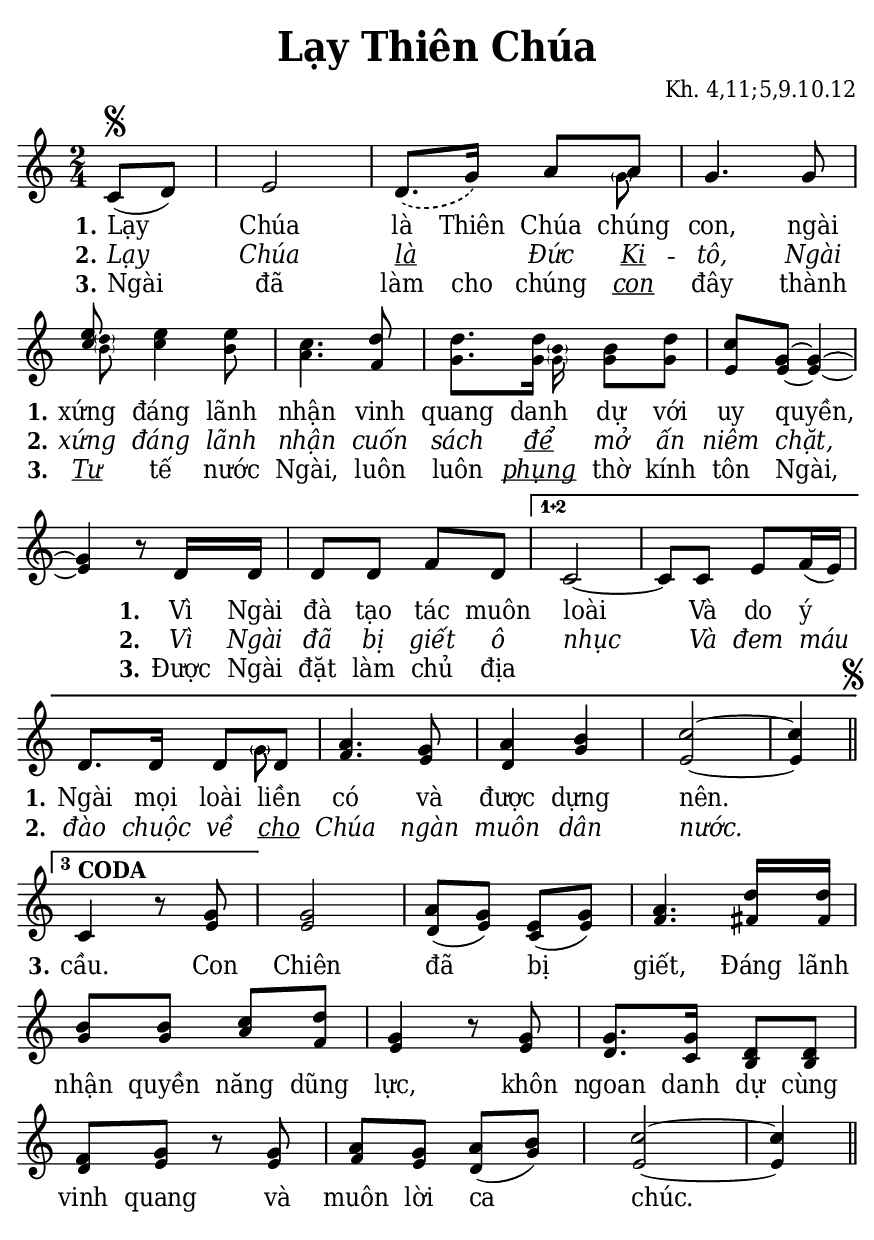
% Cài đặt chung\
\version "2.22.1"
\include "english.ly"

\header {
  title = \markup { \fontsize #1 "Lạy Thiên Chúa" }
  composer = "Kh. 4,11;5,9.10.12"
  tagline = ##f
}

% mã nguồn cho những chức năng chưa hỗ trợ trong phiên bản lilypond hiện tại
% cung cấp bởi cộng đồng lilypond khi gửi email đến lilypond-user@gnu.org
% Đổi kích thước nốt cho bè phụ
notBePhu =
#(define-music-function (font-size music) (number? ly:music?)
   (for-some-music
     (lambda (m)
       (if (music-is-of-type? m 'rhythmic-event)
           (begin
             (set! (ly:music-property m 'tweaks)
                   (cons `(font-size . ,font-size)
                         (ly:music-property m 'tweaks)))
             #t)
           #f))
     music)
   music)

% in số phiên khúc trên mỗi dòng
#(define (add-grob-definition grob-name grob-entry)
     (set! all-grob-descriptions
           (cons ((@@ (lily) completize-grob-entry)
                  (cons grob-name grob-entry))
                 all-grob-descriptions)))

#(add-grob-definition
    'StanzaNumberSpanner
    `((direction . ,LEFT)
      (font-series . bold)
      (padding . 1.0)
      (side-axis . ,X)
      (stencil . ,ly:text-interface::print)
      (X-offset . ,ly:side-position-interface::x-aligned-side)
      (Y-extent . ,grob::always-Y-extent-from-stencil)
      (meta . ((class . Spanner)
               (interfaces . (font-interface
                              side-position-interface
                              stanza-number-interface
                              text-interface))))))

\layout {
    \context {
      \Global
      \grobdescriptions #all-grob-descriptions
    }
    \context {
      \Score
      \remove Stanza_number_align_engraver
      \consists
        #(lambda (context)
           (let ((texts '())
                 (syllables '()))
             (make-engraver
              (acknowledgers
               ((stanza-number-interface engraver grob source-engraver)
                  (set! texts (cons grob texts)))
               ((lyric-syllable-interface engraver grob source-engraver)
                  (set! syllables (cons grob syllables))))
              ((stop-translation-timestep engraver)
                 (for-each
                  (lambda (text)
                    (for-each
                     (lambda (syllable)
                       (ly:pointer-group-interface::add-grob
                        text
                        'side-support-elements
                        syllable))
                     syllables))
                  texts)
                 (set! syllables '())))))
    }
    \context {
      \Lyrics
      \remove Stanza_number_engraver
      \consists
        #(lambda (context)
           (let ((text #f)
                 (last-stanza #f))
             (make-engraver
              ((process-music engraver)
                 (let ((stanza (ly:context-property context 'stanza #f)))
                   (if (and stanza (not (equal? stanza last-stanza)))
                       (let ((column (ly:context-property context
'currentCommandColumn)))
                         (set! last-stanza stanza)
                         (if text
                             (ly:spanner-set-bound! text RIGHT column))
                         (set! text (ly:engraver-make-grob engraver
'StanzaNumberSpanner '()))
                         (ly:grob-set-property! text 'text stanza)
                         (ly:spanner-set-bound! text LEFT column)))))
              ((finalize engraver)
                 (if text
                     (let ((column (ly:context-property context
'currentCommandColumn)))
                       (ly:spanner-set-bound! text RIGHT column)))))))
      \override StanzaNumberSpanner.horizon-padding = 10000
    }
}

stanzaReminderOff =
  \temporary \override StanzaNumberSpanner.after-line-breaking =
     #(lambda (grob)
        ;; Can be replaced with (not (first-broken-spanner? grob)) in 2.23.
        (if (let ((siblings (ly:spanner-broken-into (ly:grob-original grob))))
              (and (pair? siblings)
                   (not (eq? grob (car siblings)))))
            (ly:grob-suicide! grob)))

stanzaReminderOn = \undo \stanzaReminderOff
% kết thúc mã nguồn

% Nhạc phiên khúc
nhacPhienKhucSop = \relative c' {
  \once \override Score.RehearsalMark.font-size = #0.1
  \once \override Score.RehearsalMark.extra-offset = #'(5 . 0)
  \mark \markup { \musicglyph #"scripts.segno" }
  \partial 4 c8 (d) |
  e2 |
  \once \phrasingSlurDashed
  d8. \(g16\) a8
  <<
    {
      \voiceOne
      a8
    }
    \new Voice = "splitpart" {
      \voiceTwo
      \once \override NoteColumn.force-hshift = #-1.6
      \tweak font-size #-2
      \parenthesize
      g8
    }
  >>
  \oneVoice
  g4. g8 |
  
  <<
    {
      \voiceOne
      e'8
    }
    \new Voice = "splitpart" {
      \voiceTwo
      %\once \override Beam.transparent = ##t
      \once \override Stem.transparent = ##t
      \once \override NoteColumn.force-hshift = #2
      \tweak font-size #-2
      \parenthesize
      d8
    }
  >>
  \oneVoice
  e4 e8 |
  c4. d8 |
  d8.
  <<
    {
      \voiceOne
      \stemDown
      d16
    }
    \new Voice = "splitpart" {
      \voiceTwo
      %\once \override Beam.transparent = ##t
      \once \override Stem.transparent = ##t
      \stemDown
      \once \override NoteColumn.force-hshift = #1.5
      \tweak font-size #-2
      \parenthesize
      b16
    }
  >>
  \oneVoice
  b8 d |
  c g ~ g4 ~ |
  g r8 d16 d |
  d8 d f d |
  
  \set Score.repeatCommands = #'((volta "1+2"))
  c2 ~ |
  c8 c e f16 (e) |
  
  d8. d16 d8
  <<
    {
      \voiceOne
      d8
    }
    \new Voice = "splitpart" {
      \voiceTwo
      \once \override NoteColumn.force-hshift = #-1.6
      \tweak font-size #-2
      \parenthesize
      g8
    }
  >>
  \oneVoice
  a4. g8 |
  a4 b |
  c2 ~ |
  \partial 4 c4 
  \once \override Score.RehearsalMark #'break-visibility = #end-of-line-visible
  \once \override Score.RehearsalMark.font-size = #0.1
  \mark \markup { \musicglyph #"scripts.segno" }
  \set Score.repeatCommands = #'((volta #f) (volta "3") end-repeat)
  \bar "||" \break
  
  <>^\markup { \bold "CODA" }
  c,4 r8 g' |
  \set Score.repeatCommands = #'((volta #f))
  g2 |
  a8 (g) e (g) |
  a4. d16 d |
  b8 b c d |
  g,4 r8 g |
  g8. g16 d8 d |
  f g r g |
  a g a (b) |
  c2 ~ |
  c4 \bar "||"
}

nhacPhienKhucAlto = \relative c' {
  c8 (d) |
  e2 |
  \once \phrasingSlurDashed
  d8. \(g16\) a8
  <<
    {
      \voiceOne
      a8
    }
    \new Voice = "splitpart" {
      \voiceTwo
      \once \override NoteColumn.force-hshift = #-1.6
      \tweak font-size #-2
      \parenthesize
      g8
    }
  >>
  \oneVoice
  g4. g8 |
  <<
    {
      \voiceOne
      c8
    }
    \new Voice = "splitpart" {
      \voiceTwo
      \once \override NoteColumn.force-hshift = #2
      \tweak font-size #-2
      \parenthesize
      b
    }
  >>
  \oneVoice
  c4 b8 |
  a4. f8 |
  g8.
  <<
    {
      \voiceOne
      \stemDown
      g16
    }
    \new Voice = "splitpart" {
      \voiceTwo
      \stemDown
      \once \override NoteColumn.force-hshift = #1.5
      \tweak font-size #-2
      \parenthesize
      g16
    }
  >>
  \oneVoice
  g8 g |
  e8 e ~ e4 ~ |
  e r8 d16 d |
  d8 d f d |
  c2 ~ |
  c8 c e f16 (e) |
  
  d8. d16 d8
  <<
    {
      \voiceOne
      d8
    }
    \new Voice = "splitpart" {
      \voiceTwo
      \once \override NoteColumn.force-hshift = #-1.6
      \tweak font-size #-2
      \parenthesize
      g8
    }
  >>
  \oneVoice
  f4. e8 |
  d4 g |
  e2 ~ |
  e4
  
  c4 r8 e |
  e2 |
  d8 (e) c (e) |
  f4. fs16 fs |
  g8 g a f |
  e4 r8 e |
  d8. c16 b8 b |
  d e r e |
  f e d (g) |
  e2 ~ |
  e4
}

% Lời phiên khúc
loiPhienKhucSop = \lyrics {
  <<
    {
      \set stanza = "1."
      Lạy Chúa là Thiên Chúa chúng con,
      ngài xứng đáng lãnh nhận vinh quang danh dự với uy quyền,
      Vì Ngài đà tạo tác muôn loài
      Và do ý Ngài mọi loài liền có và được dựng nên.
    }
    \new Lyrics {
	    \set associatedVoice = "beSop"
	    \set stanza = "2."
      \override Lyrics.LyricText.font-shape = #'italic
	    Lạy Chúa \markup { \italic \underline "là" } _
	    Đức \markup { \italic \underline "Ki" } -- tô,
	    Ngài xứng đáng lãnh nhận cuốn sách
	    \markup { \italic \underline "để" }
	    mở ấn niêm chặt,
	    Vì Ngài đã bị giết ô nhục
	    Và đem máu đào chuộc về
	    \markup { \italic \underline "cho" }
	    Chúa ngàn muôn dân nước.
    }
    \new Lyrics {
	    \set associatedVoice = "beSop"
	    \set stanza = "3."
	    Ngài đã làm cho chúng \markup { \italic \underline "con" }
	    đây thành \markup { \italic \underline "Tư" }
	    tế nước Ngài,
	    luôn luôn \markup { \italic \underline "phụng" }
	    thờ kính tôn Ngài,
	    Được Ngài đặt làm chủ địa
    }
  >>
  \stanzaReminderOff
  \set stanza = "3."
  cầu.
  Con Chiên đã bị giết,
  Đáng lãnh nhận quyền năng dũng lực,
  khôn ngoan danh dự cùng vinh quang
  và muôn lời ca chúc.
}

% Dàn trang
\paper {
  #(set-paper-size "a5")
  top-margin = 3\mm
  bottom-margin = 3\mm
  left-margin = 3\mm
  right-margin = 3\mm
  indent = #0
  #(define fonts
	 (make-pango-font-tree "Deja Vu Serif Condensed"
	 		       "Deja Vu Serif Condensed"
			       "Deja Vu Serif Condensed"
			       (/ 20 20)))
  print-page-number = ##f
  page-count = 1
}

TongNhip = {
  \key c \major \time 2/4
  \set Timing.beamExceptions = #'()
  \set Timing.baseMoment = #(ly:make-moment 1/4)
}

\score {
  \new ChoirStaff <<
    \new Staff \with {
        \consists "Merge_rests_engraver"
        printPartCombineTexts = ##f
      }
      <<
      \new Voice \TongNhip \partCombine 
        \nhacPhienKhucSop
        \notBePhu -1 { \nhacPhienKhucAlto }
      \new NullVoice = beSop \nhacPhienKhucSop
      \new Lyrics \lyricsto beSop \loiPhienKhucSop
      >>
  >>
  \layout {
    \override Lyrics.LyricSpace.minimum-distance = #1.5
    \override Score.BarNumber.break-visibility = ##(#f #f #f)
    \override Score.SpacingSpanner.uniform-stretching = ##t
  } 
}
